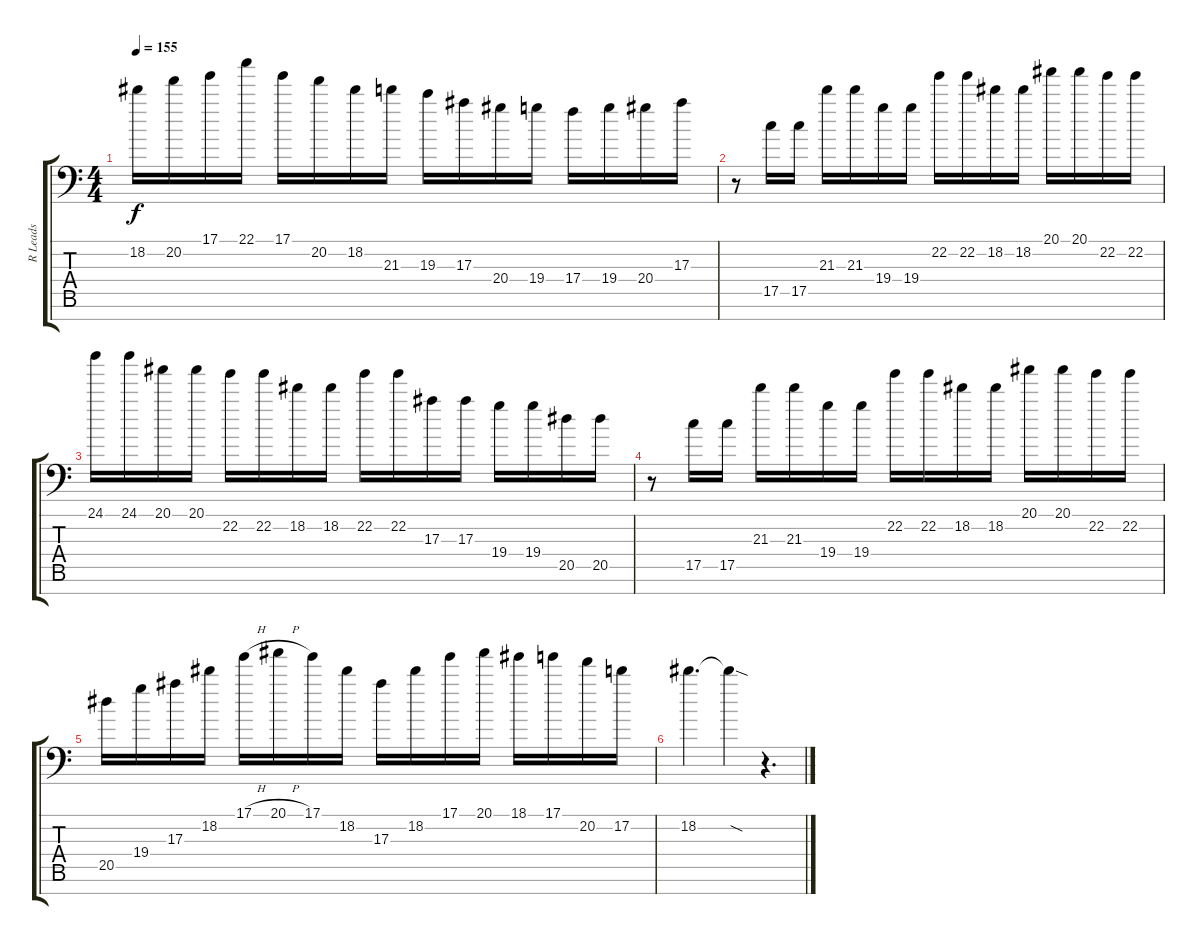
\track ("R Leads" "R Leads") {instrument overdrivenguitar}
\staff {score tabs}
\tuning (D4 A3 F3 C3 G2 D2 G1) {hide}
\ts (4 4)
\tempo 155
\clef f4
\ks c
18.2.16{dy f} 20.2.16 17.1.16 22.1.16 17.1.16 20.2.16 18.2.16 21.3.16 19.3.16 17.3.16 20.4.16 19.4.16 17.4.16 19.4.16 20.4.16 17.3.16 |
r.8 17.5.16 17.5.16 21.3.16 21.3.16 19.4.16 19.4.16 22.2.16 22.2.16 18.2.16 18.2.16 20.1.16 20.1.16 22.2.16 22.2.16 |
24.1.16 24.1.16 20.1.16 20.1.16 22.2.16 22.2.16 18.2.16 18.2.16 22.2.16 22.2.16 17.3.16 17.3.16 19.4.16 19.4.16 20.5.16 20.5.16 |
r.8 17.5.16 17.5.16 21.3.16 21.3.16 19.4.16 19.4.16 22.2.16 22.2.16 18.2.16 18.2.16 20.1.16 20.1.16 22.2.16 22.2.16 |
20.5.16 19.4.16 17.3.16 18.2.16 17.1{h}.16 20.1{h}.16 17.1.16 18.2.16 17.3.16 18.2.16 17.1.16 20.1.16 18.1.16 17.1.16 20.2.16 17.2.16 |
18.2.4{d} 18.2{sod t}.4 r.4{d}
